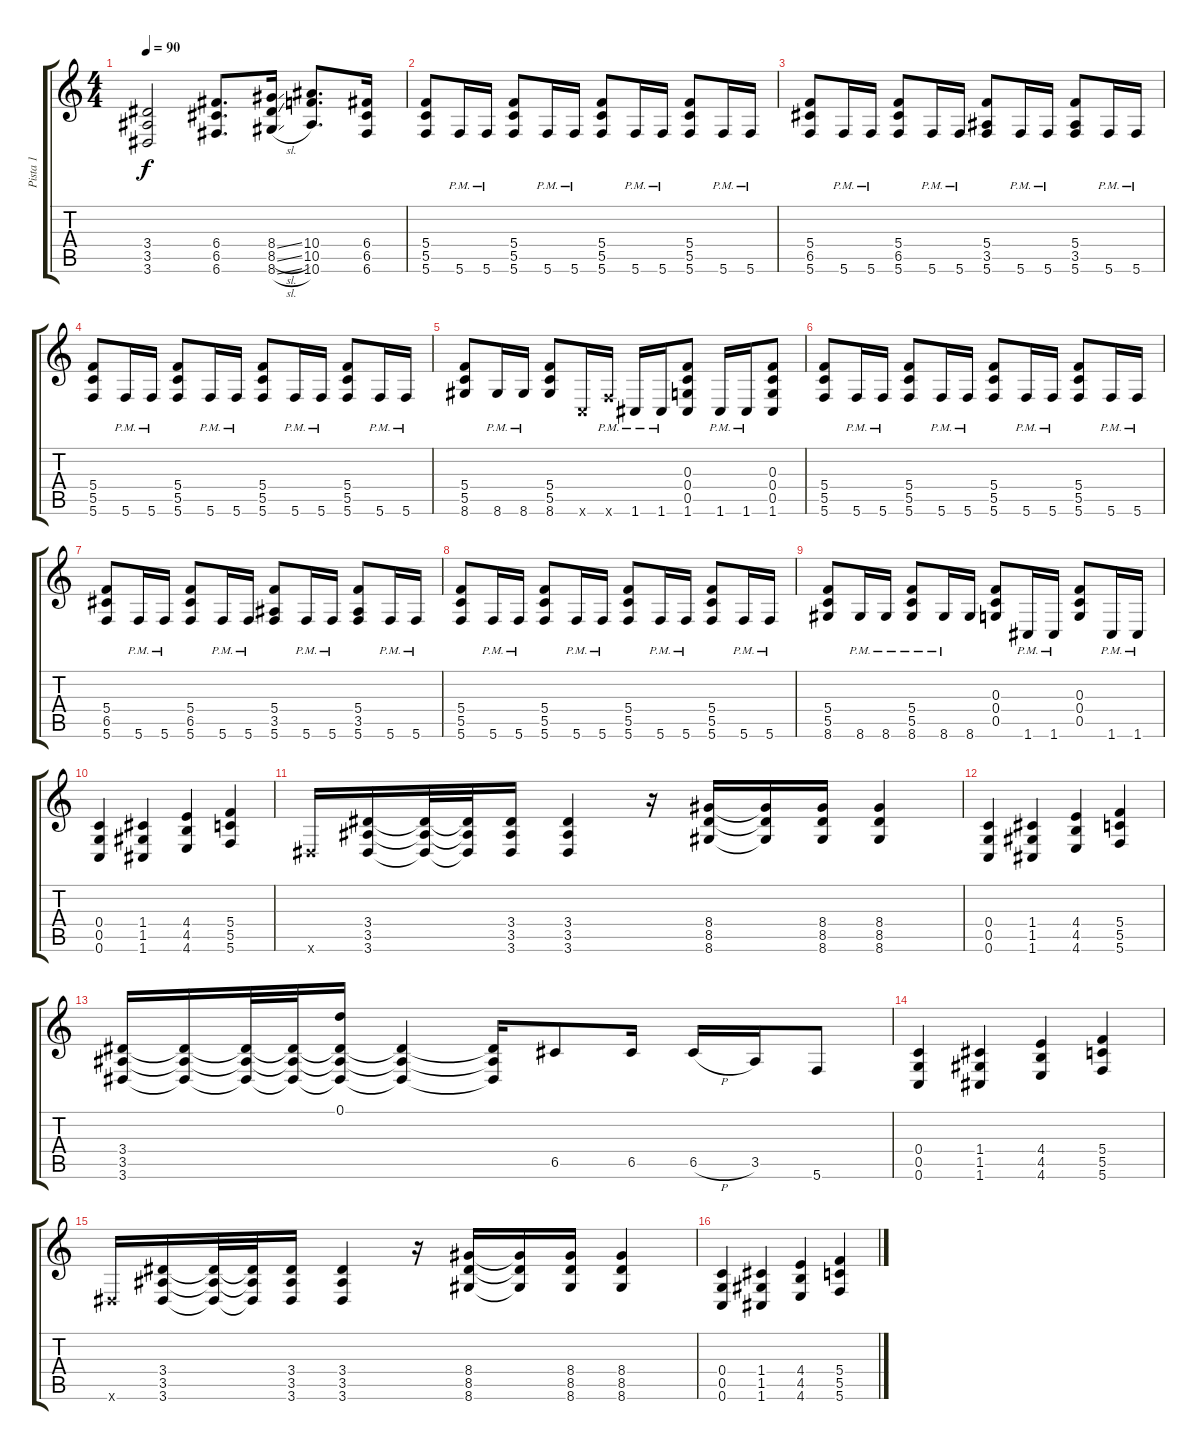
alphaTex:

\track ("Pista 1" "Pista 1") {instrument distortionguitar}
\staff {score tabs}
\tuning (D4 A3 F3 C3 G2 C2) {hide}
\ts (4 4)
\tempo 90
\clef g2
\ks c
(3.4 3.5 3.6).2{dy f} (6.4 6.5 6.6).8{d} (8.4{ss} 8.5{sl} 8.6{sl}).16 (10.4 10.5 10.6).8{d} (6.4 6.5 6.6).16 |
(5.4 5.5 5.6).8 5.6{pm}.16 5.6{pm}.16 (5.4 5.5 5.6).8 5.6{pm}.16 5.6{pm}.16 (5.4 5.5 5.6).8 5.6{pm}.16 5.6{pm}.16 (5.4 5.5 5.6).8 5.6{pm}.16 5.6{pm}.16 |
(5.4 6.5 5.6).8 5.6{pm}.16 5.6{pm}.16 (5.4 6.5 5.6).8 5.6{pm}.16 5.6{pm}.16 (5.4 3.5 5.6).8 5.6{pm}.16 5.6{pm}.16 (5.4 3.5 5.6).8 5.6{pm}.16 5.6{pm}.16 |
(5.4 5.5 5.6).8 5.6{pm}.16 5.6{pm}.16 (5.4 5.5 5.6).8 5.6{pm}.16 5.6{pm}.16 (5.4 5.5 5.6).8 5.6{pm}.16 5.6{pm}.16 (5.4 5.5 5.6).8 5.6{pm}.16 5.6{pm}.16 |
(5.4 5.5 8.6).8 8.6{pm}.16 8.6{pm}.16 (5.4 5.5 8.6).8 0.6{x}.16 5.6{pm x}.16 1.6{pm}.16 1.6{pm}.16 (0.3 0.4 0.5 1.6).8 1.6{pm}.16 1.6{pm}.16 (0.3 0.4 0.5 1.6).8 |
(5.4 5.5 5.6).8 5.6{pm}.16 5.6{pm}.16 (5.4 5.5 5.6).8 5.6{pm}.16 5.6{pm}.16 (5.4 5.5 5.6).8 5.6{pm}.16 5.6{pm}.16 (5.4 5.5 5.6).8 5.6{pm}.16 5.6{pm}.16 |
(5.4 6.5 5.6).8 5.6{pm}.16 5.6{pm}.16 (5.4 6.5 5.6).8 5.6{pm}.16 5.6{pm}.16 (5.4 3.5 5.6).8 5.6{pm}.16 5.6{pm}.16 (5.4 3.5 5.6).8 5.6{pm}.16 5.6{pm}.16 |
(5.4 5.5 5.6).8 5.6{pm}.16 5.6{pm}.16 (5.4 5.5 5.6).8 5.6{pm}.16 5.6{pm}.16 (5.4 5.5 5.6).8 5.6{pm}.16 5.6{pm}.16 (5.4 5.5 5.6).8 5.6{pm}.16 5.6{pm}.16 |
(5.4 5.5 8.6).8 8.6{pm}.16 8.6{pm}.16 (5.4 5.5 8.6{pm}).8 8.6{pm}.16 8.6.16 (0.3 0.4 0.5).8 1.6{pm}.16 1.6{pm}.16 (0.3 0.4 0.5).8 1.6{pm}.16 1.6{pm}.16 |
(0.4 0.5 0.6).4 (1.4 1.5 1.6).4 (4.4 4.5 4.6).4 (5.4 5.5 5.6).4 |
3.6{x}.16 (3.4 3.5 3.6).16 (3.4{t} 3.5{t} 3.6{t}).32 (3.4{t} 3.5{t} 3.6{t}).32 (3.4 3.5 3.6).16 (3.4 3.5 3.6).4 r.16 (8.4 8.5 8.6).16 (8.4{t} 8.5{t} 8.6{t}).16 (8.4 8.5 8.6).16 (8.4 8.5 8.6).4 |
(0.4 0.5 0.6).4 (1.4 1.5 1.6).4 (4.4 4.5 4.6).4 (5.4 5.5 5.6).4 |
(3.4 3.5 3.6).16 (3.4{t} 3.5{t} 3.6{t}).16 (3.4{t} 3.5{t} 3.6{t}).32 (3.4{t} 3.5{t} 3.6{t}).32 (0.1 3.4{t} 3.5{t} 3.6{t}).16 (3.4{t} 3.5{t} 3.6{t}).4 (3.4{t} 3.5{t} 3.6{t}).16 6.5.8 6.5.16 6.5{h}.16 3.5.16 5.6.8 |
(0.4 0.5 0.6).4 (1.4 1.5 1.6).4 (4.4 4.5 4.6).4 (5.4 5.5 5.6).4 |
3.6{x}.16 (3.4 3.5 3.6).16 (3.4{t} 3.5{t} 3.6{t}).32 (3.4{t} 3.5{t} 3.6{t}).32 (3.4 3.5 3.6).16 (3.4 3.5 3.6).4 r.16 (8.4 8.5 8.6).16 (8.4{t} 8.5{t} 8.6{t}).16 (8.4 8.5 8.6).16 (8.4 8.5 8.6).4 |
(0.4 0.5 0.6).4 (1.4 1.5 1.6).4 (4.4 4.5 4.6).4 (5.4 5.5 5.6).4
